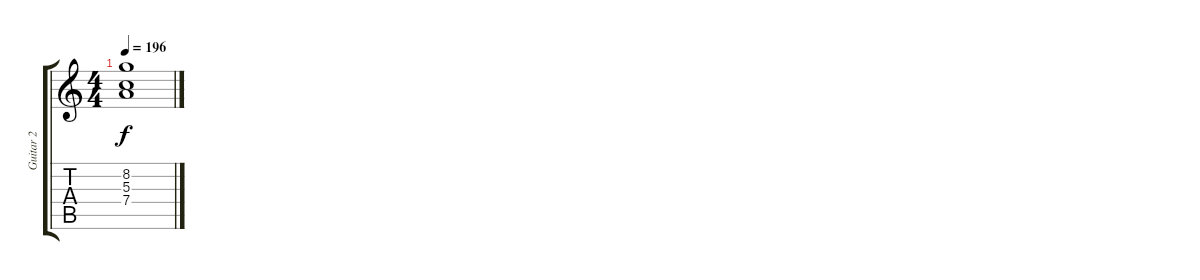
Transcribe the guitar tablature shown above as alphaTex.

\track ("Guitar 2" "Guitar 2") {instrument electricguitarclean}
\staff {score tabs}
\tuning (E4 B3 G3 D3 A2 E2) {hide}
\ts (4 4)
\tempo 196
\clef g2
\ks c
(8.2 5.3 7.4).1{dy f}
